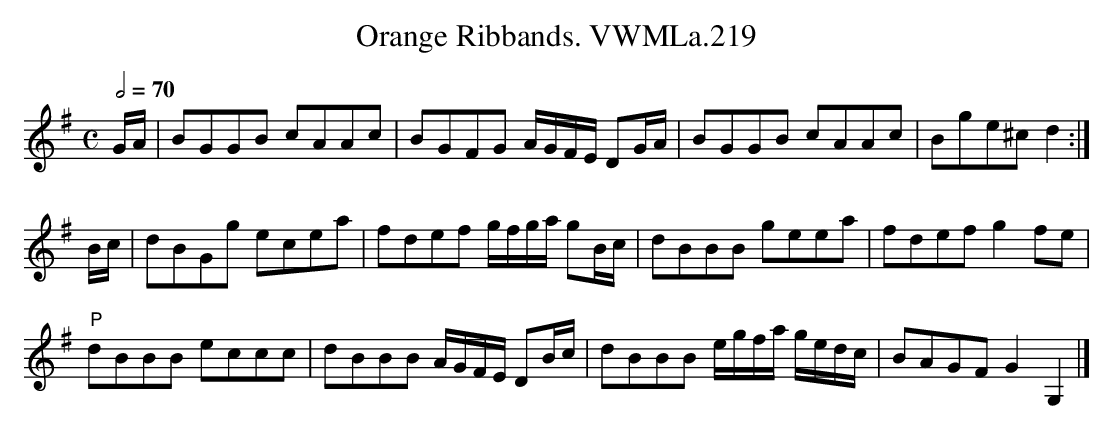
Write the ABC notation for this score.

X:1
T:Orange Ribbands. VWMLa.219
M:C
L:1/8
Q:2/4=70
K:G
G/A/|BGGB cAAc|BGFG A/G/F/E/ DG/A/|\
BGGB cAAc|Bge^cd2:|
B/c/|dBGg ecea|fdef g/f/g/a/ gB/c/|\
dBBB geea|fdef g2fe|
"P"dBBB eccc|dBBB A/G/F/E/ DB/c/|\
dBBB e/g/f/a/ g/e/d/c/|BAGF G2G,2|]
